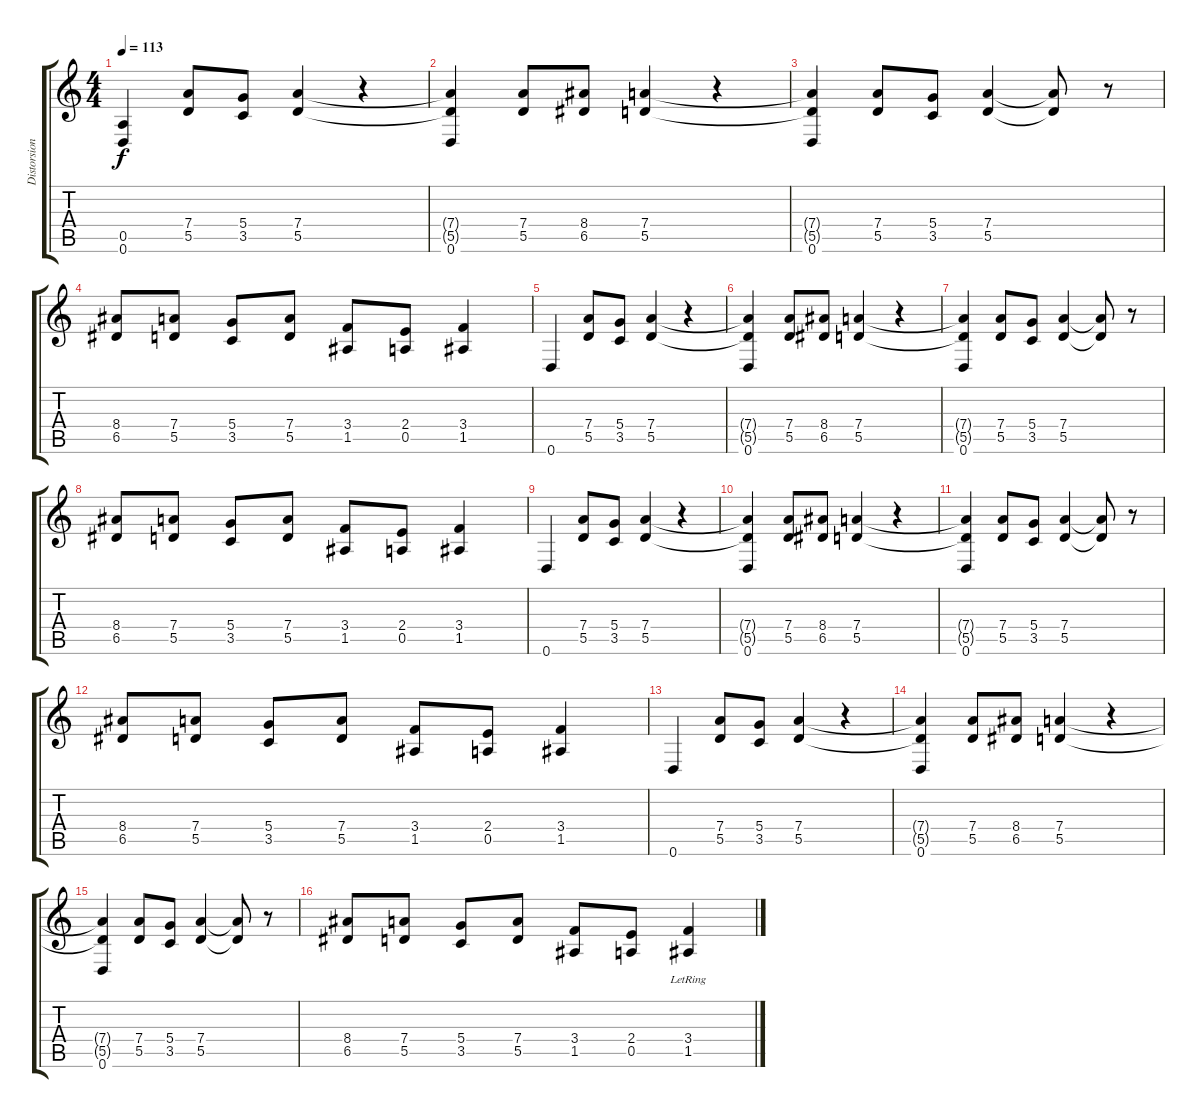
\track ("Distorsion Guitar" "Distorsion") {instrument overdrivenguitar}
\staff {score tabs}
\tuning (E4 B3 G3 D3 A2 D2) {hide}
\ts (4 4)
\tempo 113
\clef g2
\ks c
(0.5{t} 0.6).4{dy f} (7.4 5.5).8 (5.4 3.5).8 (7.4 5.5).4 r.4 |
(7.4{t} 5.5{t} 0.6).4 (7.4 5.5).8 (8.4 6.5).8 (7.4 5.5).4 r.4 |
(7.4{t} 5.5{t} 0.6).4 (7.4 5.5).8 (5.4 3.5).8 (7.4 5.5).4 (7.4{t} 5.5{t}).8 r.8 |
(8.4 6.5).8 (7.4 5.5).8 (5.4 3.5).8 (7.4 5.5).8 (3.4 1.5).8 (2.4 0.5).8 (3.4 1.5).4 |
0.6.4 (7.4 5.5).8 (5.4 3.5).8 (7.4 5.5).4 r.4 |
(7.4{t} 5.5{t} 0.6).4 (7.4 5.5).8 (8.4 6.5).8 (7.4 5.5).4 r.4 |
(7.4{t} 5.5{t} 0.6).4 (7.4 5.5).8 (5.4 3.5).8 (7.4 5.5).4 (7.4{t} 5.5{t}).8 r.8 |
(8.4 6.5).8 (7.4 5.5).8 (5.4 3.5).8 (7.4 5.5).8 (3.4 1.5).8 (2.4 0.5).8 (3.4 1.5).4 |
0.6.4 (7.4 5.5).8 (5.4 3.5).8 (7.4 5.5).4 r.4 |
(7.4{t} 5.5{t} 0.6).4 (7.4 5.5).8 (8.4 6.5).8 (7.4 5.5).4 r.4 |
(7.4{t} 5.5{t} 0.6).4 (7.4 5.5).8 (5.4 3.5).8 (7.4 5.5).4 (7.4{t} 5.5{t}).8 r.8 |
(8.4 6.5).8 (7.4 5.5).8 (5.4 3.5).8 (7.4 5.5).8 (3.4 1.5).8 (2.4 0.5).8 (3.4 1.5).4 |
0.6.4 (7.4 5.5).8 (5.4 3.5).8 (7.4 5.5).4 r.4 |
(7.4{t} 5.5{t} 0.6).4 (7.4 5.5).8 (8.4 6.5).8 (7.4 5.5).4 r.4 |
(7.4{t} 5.5{t} 0.6).4 (7.4 5.5).8 (5.4 3.5).8 (7.4 5.5).4 (7.4{t} 5.5{t}).8 r.8 |
(8.4 6.5).8 (7.4 5.5).8 (5.4 3.5).8 (7.4 5.5).8 (3.4 1.5).8 (2.4 0.5).8 (3.4{lr} 1.5{lr}).4
